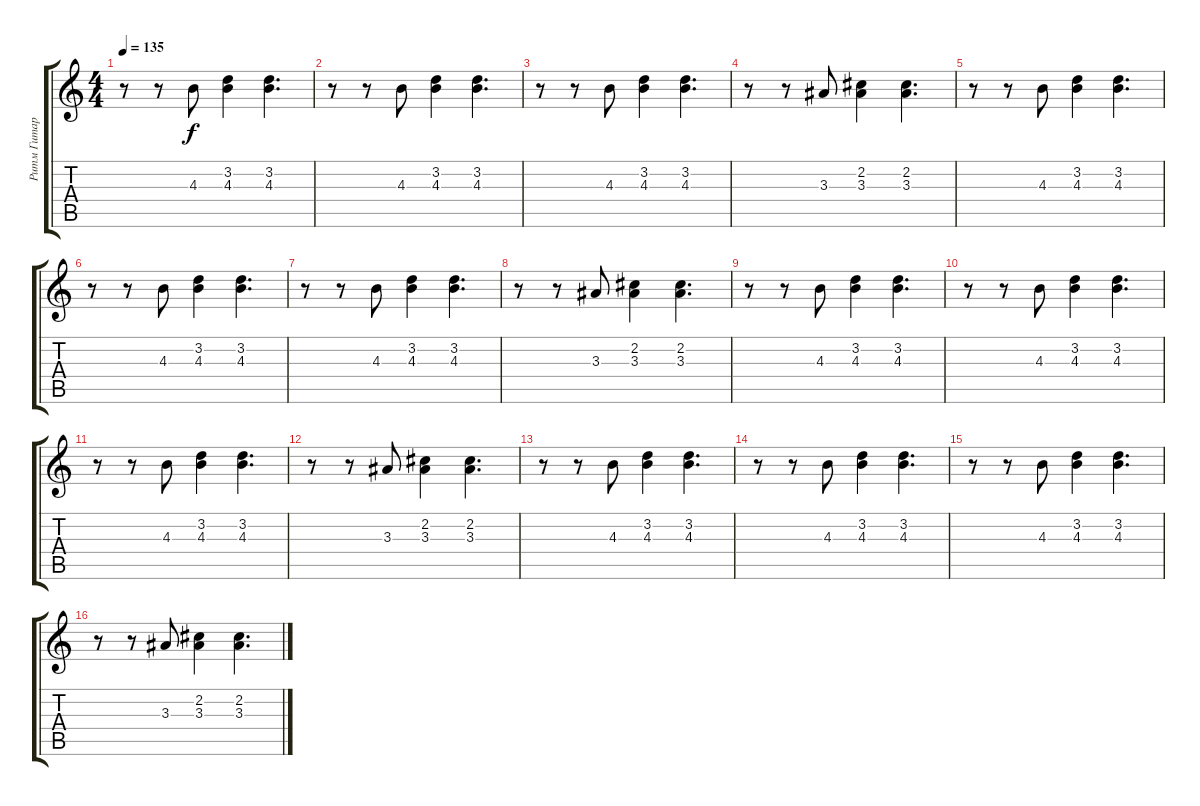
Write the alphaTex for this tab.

\track ("Ритм Гитара" "Ритм Гитар") {instrument electricguitarclean}
\staff {score tabs}
\tuning (E4 B3 G3 D3 A2 E2) {hide}
\ts (4 4)
\tempo 135
\clef g2
\ks c
r.8{dy f volume 10 balance 4} r.8 4.3.8 (3.2 4.3).4 (3.2 4.3).4{d} |
r.8 r.8 4.3.8 (3.2 4.3).4 (3.2 4.3).4{d} |
r.8 r.8 4.3.8 (3.2 4.3).4 (3.2 4.3).4{d} |
r.8 r.8 3.3.8 (2.2 3.3).4 (2.2 3.3).4{d} |
r.8{volume 10 balance 4} r.8 4.3.8 (3.2 4.3).4 (3.2 4.3).4{d} |
r.8 r.8 4.3.8 (3.2 4.3).4 (3.2 4.3).4{d} |
r.8 r.8 4.3.8 (3.2 4.3).4 (3.2 4.3).4{d} |
r.8 r.8 3.3.8 (2.2 3.3).4 (2.2 3.3).4{d} |
r.8{volume 10 balance 4} r.8 4.3.8 (3.2 4.3).4 (3.2 4.3).4{d} |
r.8 r.8 4.3.8 (3.2 4.3).4 (3.2 4.3).4{d} |
r.8 r.8 4.3.8 (3.2 4.3).4 (3.2 4.3).4{d} |
r.8 r.8 3.3.8 (2.2 3.3).4 (2.2 3.3).4{d} |
r.8{volume 10 balance 4} r.8 4.3.8 (3.2 4.3).4 (3.2 4.3).4{d} |
r.8 r.8 4.3.8 (3.2 4.3).4 (3.2 4.3).4{d} |
r.8 r.8 4.3.8 (3.2 4.3).4 (3.2 4.3).4{d} |
r.8 r.8 3.3.8 (2.2 3.3).4 (2.2 3.3).4{d}
